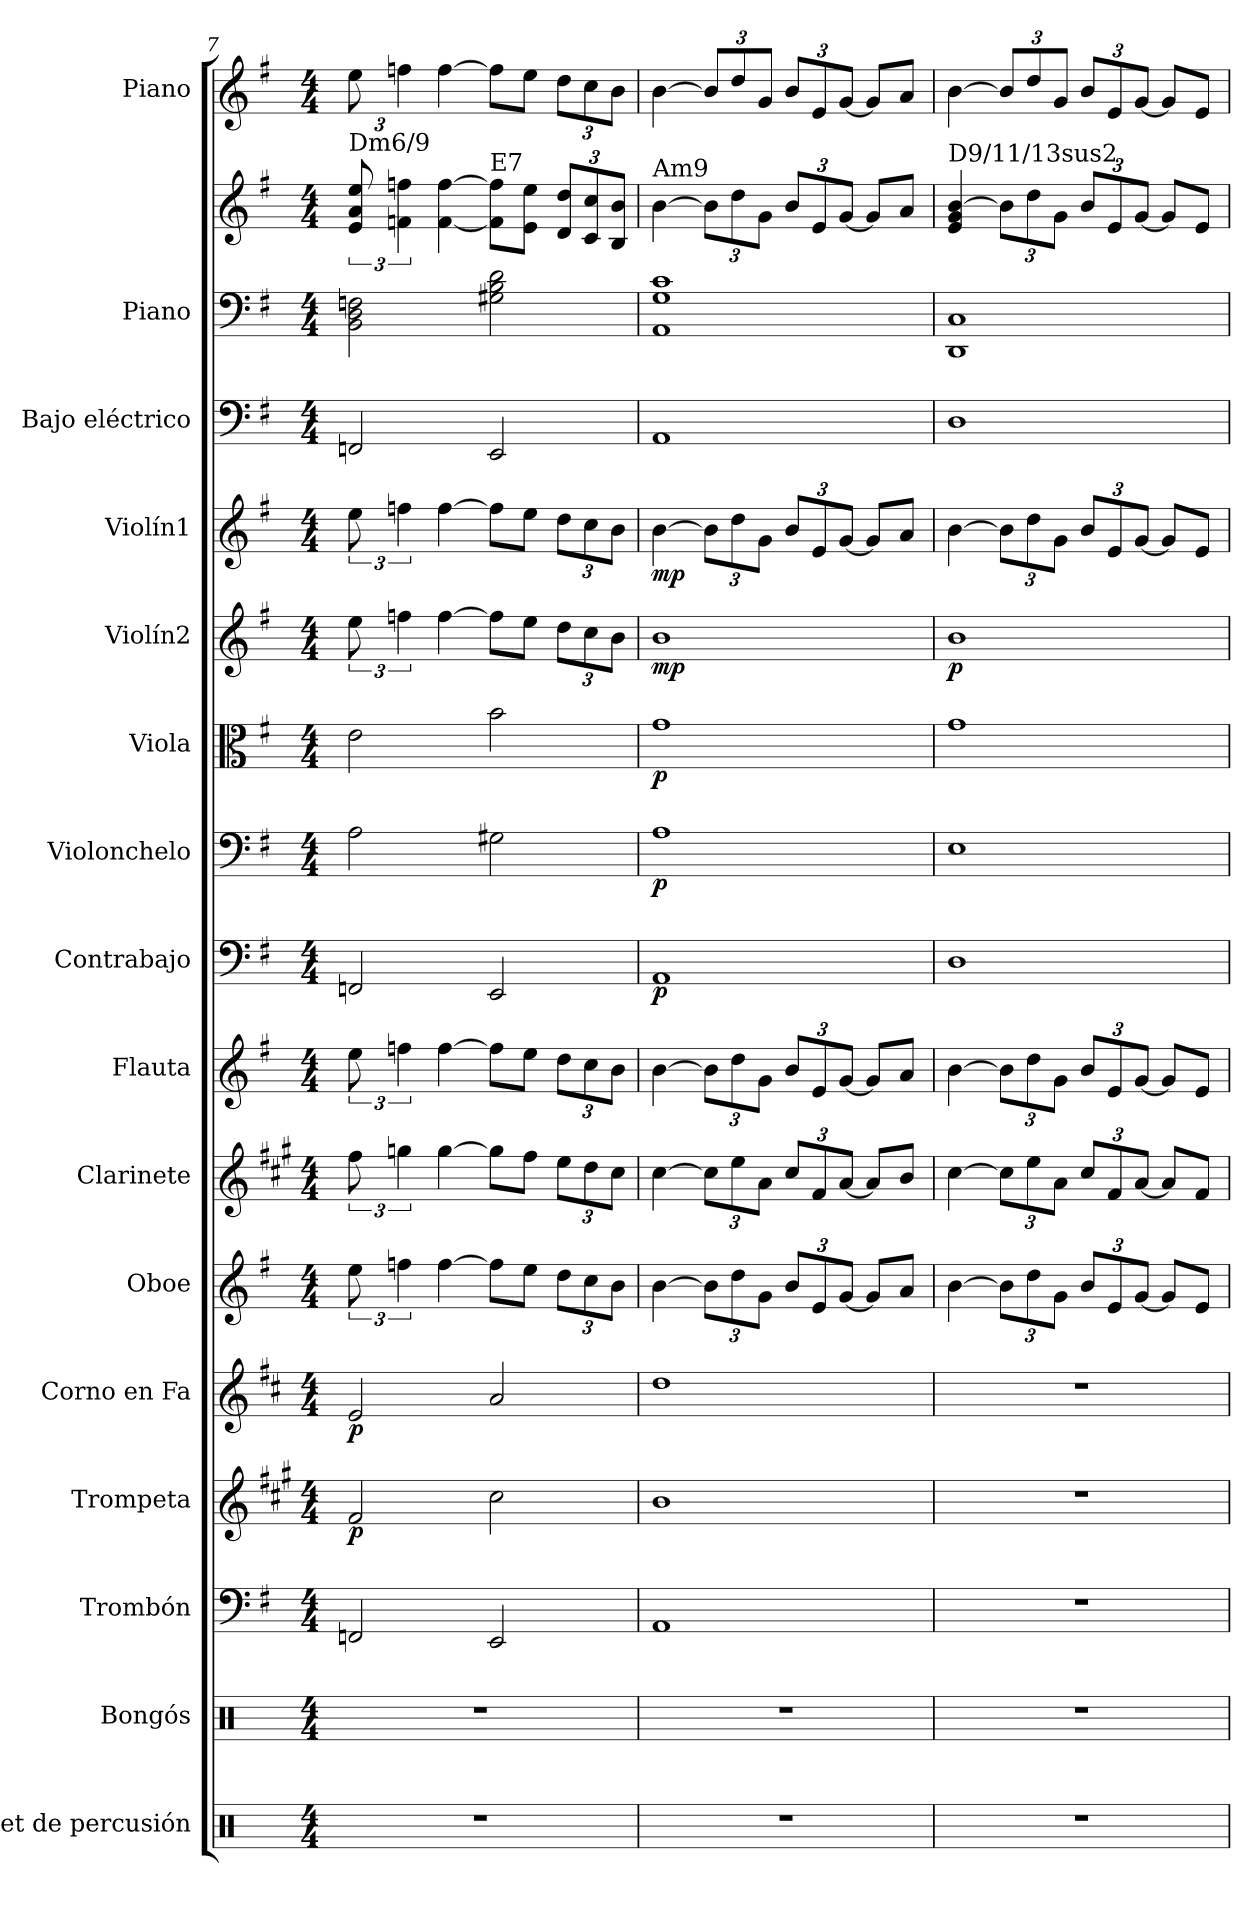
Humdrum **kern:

**kern	**kern	**kern	**kern	**dynam	**kern	**dynam	**kern	**kern	**kern	**kern	**dynam	**kern	**dynam	**kern	**dynam	**kern	**dynam	**kern	**dynam	**kern	**kern	**kern	**kern
*part16	*part15	*part14	*part13	*part13	*part12	*part12	*part11	*part10	*part9	*part8	*part8	*part7	*part7	*part6	*part6	*part5	*part5	*part4	*part4	*part3	*part2	*part2	*part1
*staff17	*staff16	*staff15	*staff14	*staff14	*staff13	*staff13	*staff12	*staff11	*staff10	*staff9	*staff9	*staff8	*staff8	*staff7	*staff7	*staff6	*staff6	*staff5	*staff5	*staff4	*staff3	*staff2	*staff1
*I"Set de percusión	*I"Bongós	*I"Trombón	*I"Trompeta	*	*I"Corno en Fa	*	*I"Oboe	*I"Clarinete	*I"Flauta	*I"Contrabajo	*	*I"Violonchelo	*	*I"Viola	*	*I"Violín2	*	*I"Violín1	*	*I"Bajo eléctrico	*I"Piano	*	*I"Piano
*	*I'Bon.	*I'Tbn.	*I'Tpt.	*	*I'Cor. Fa	*	*I'Ob.	*I'Cl.	*I'Fl.	*I'Cb.	*	*I'Vc.	*	*I'Vla.	*	*I'Vln.2	*	*I'Vln.1	*	*I'Baj. El.	*I'Pno.	*	*I'Pno.
*clefX	*clefX	*clefF4	*clefG2	*	*clefG2	*	*clefG2	*clefG2	*clefG2	*clefF4	*	*clefF4	*	*clefC3	*	*clefG2	*	*clefG2	*	*clefF4	*clefF4	*clefG2	*clefG2
*	*	*	*ITrd1c2	*	*ITrd4c7	*	*	*ITrd1c2	*	*ITrd7c12	*	*	*	*	*	*	*	*	*	*ITrd7c12	*	*	*
*k[]	*k[]	*k[f#]	*k[f#]	*	*k[f#]	*	*k[f#]	*k[f#]	*k[f#]	*k[f#]	*	*k[f#]	*	*k[f#]	*	*k[f#]	*	*k[f#]	*	*k[f#]	*k[f#]	*k[f#]	*k[f#]
*M4/4	*M4/4	*M4/4	*M4/4	*	*M4/4	*	*M4/4	*M4/4	*M4/4	*M4/4	*	*M4/4	*	*M4/4	*	*M4/4	*	*M4/4	*	*M4/4	*M4/4	*M4/4	*M4/4
*	*	*	*	*	*	*	*	*	*	*	*	*	*	*	*	*	*	*	*	*	*	*	*Xbrackettup
=7	=7	=7	=7	=7	=7	=7	=7	=7	=7	=7	=7	=7	=7	=7	=7	=7	=7	=7	=7	=7	=7	=7	=7
!	!	!	!	!	!	!	!	!	!	!	!	!	!	!	!	!	!	!	!	!	!	!LO:TX:a:t=Dm6/9	!
!	!	!	!	!LO:DY:b	!	!LO:DY:b	!	!	!	!	!	!	!	!	!	!	!	!	!	!	!	!	!
1r	1r	2FFn/	2e/	p	2A/	p	12ee\	12ee\	12ee\	2FFFn/	.	2A\	.	2e\	.	12ee\	.	12ee\	.	2FFFn/	2BB\ 2D\ 2Fn\	12e/ 12a/ 12ee/	12ee\
.	.	.	.	.	.	.	6ffn\	6ffn\	6ffn\	.	.	.	.	.	.	6ffn\	.	6ffn\	.	.	.	6fn\ 6ffn\	6ffn\
.	.	.	.	.	.	.	[4ff\	[4ff\	[4ff\	.	.	.	.	.	.	[4ff\	.	[4ff\	.	.	.	[4f\ [4ff\	[4ff\
!	!	!	!	!	!	!	!	!	!	!	!	!	!	!	!	!	!	!	!	!	!	!LO:TX:a:t=E7	!
.	.	2EE/	2b\	.	2d/	.	8ff\L]	8ff\L]	8ff\L]	2EEE/	.	2G#X\	.	2b\	.	8ff\L]	.	8ff\L]	.	2EEE/	2G#X\ 2B\ 2d\	8f\] 8ff\]L	8ff\L]
.	.	.	.	.	.	.	8ee\J	8ee\J	8ee\J	.	.	.	.	.	.	8ee\J	.	8ee\J	.	.	.	8e\ 8ee\J	8ee\J
*	*	*	*	*	*	*	*Xbrackettup	*Xbrackettup	*Xbrackettup	*	*	*	*	*	*	*Xbrackettup	*	*Xbrackettup	*	*	*	*Xbrackettup	*
.	.	.	.	.	.	.	12dd\L	12dd\L	12dd\L	.	.	.	.	.	.	12dd\L	.	12dd\L	.	.	.	12d/ 12dd/L	12dd\L
.	.	.	.	.	.	.	12cc\	12cc\	12cc\	.	.	.	.	.	.	12cc\	.	12cc\	.	.	.	12c/ 12cc/	12cc\
.	.	.	.	.	.	.	12b\J	12b\J	12b\J	.	.	.	.	.	.	12b\J	.	12b\J	.	.	.	12B/ 12b/J	12b\J
=8	=8	=8	=8	=8	=8	=8	=8	=8	=8	=8	=8	=8	=8	=8	=8	=8	=8	=8	=8	=8	=8	=8	=8
!	!	!	!	!	!	!	!	!	!	!	!	!	!	!	!	!	!	!	!	!	!	!LO:TX:a:t=Am9	!
!	!	!	!	!	!	!	!	!	!	!	!LO:DY:b	!	!LO:DY:b	!	!LO:DY:b	!	!LO:DY:b	!	!LO:DY:b	!	!	!	!
1r	1r	1AA	1a	.	1g	.	[4b\	[4b\	[4b\	1AAA	p	1A	p	1g	p	1b	mp	[4b\	mp	1AAA	1AA 1G 1c	[4b\	[4b\
.	.	.	.	.	.	.	12b\L]	12b\L]	12b\L]	.	.	.	.	.	.	.	.	12b\L]	.	.	.	12b\L]	12b/L]
.	.	.	.	.	.	.	12dd\	12dd\	12dd\	.	.	.	.	.	.	.	.	12dd\	.	.	.	12dd\	12dd/
.	.	.	.	.	.	.	12g\J	12g\J	12g\J	.	.	.	.	.	.	.	.	12g\J	.	.	.	12g\J	12g/J
.	.	.	.	.	.	.	12b/L	12b/L	12b/L	.	.	.	.	.	.	.	.	12b/L	.	.	.	12b/L	12b/L
.	.	.	.	.	.	.	12e/	12e/	12e/	.	.	.	.	.	.	.	.	12e/	.	.	.	12e/	12e/
.	.	.	.	.	.	.	[12g/J	[12g/J	[12g/J	.	.	.	.	.	.	.	.	[12g/J	.	.	.	[12g/J	[12g/J
.	.	.	.	.	.	.	8g/L]	8g/L]	8g/L]	.	.	.	.	.	.	.	.	8g/L]	.	.	.	8g/L]	8g/L]
.	.	.	.	.	.	.	8a/J	8a/J	8a/J	.	.	.	.	.	.	.	.	8a/J	.	.	.	8a/J	8a/J
=9	=9	=9	=9	=9	=9	=9	=9	=9	=9	=9	=9	=9	=9	=9	=9	=9	=9	=9	=9	=9	=9	=9	=9
!	!	!	!	!	!	!	!	!	!	!	!	!	!	!	!	!	!	!	!	!	!	!LO:TX:a:t=D9/11/13sus2	!
!	!	!	!	!	!	!	!	!	!	!	!	!	!	!	!	!	!LO:DY:b	!	!	!	!	!	!
1r	1r	1r	1r	.	1r	.	[4b\	[4b\	[4b\	1DD	.	1E	.	1g	.	1b	p	[4b\	.	1DD	1DD 1C	4e/ 4g/ [4b/	[4b\
.	.	.	.	.	.	.	12b\L]	12b\L]	12b\L]	.	.	.	.	.	.	.	.	12b\L]	.	.	.	12b\L]	12b/L]
.	.	.	.	.	.	.	12dd\	12dd\	12dd\	.	.	.	.	.	.	.	.	12dd\	.	.	.	12dd\	12dd/
.	.	.	.	.	.	.	12g\J	12g\J	12g\J	.	.	.	.	.	.	.	.	12g\J	.	.	.	12g\J	12g/J
.	.	.	.	.	.	.	12b/L	12b/L	12b/L	.	.	.	.	.	.	.	.	12b/L	.	.	.	12b/L	12b/L
.	.	.	.	.	.	.	12e/	12e/	12e/	.	.	.	.	.	.	.	.	12e/	.	.	.	12e/	12e/
.	.	.	.	.	.	.	[12g/J	[12g/J	[12g/J	.	.	.	.	.	.	.	.	[12g/J	.	.	.	[12g/J	[12g/J
.	.	.	.	.	.	.	8g/L]	8g/L]	8g/L]	.	.	.	.	.	.	.	.	8g/L]	.	.	.	8g/L]	8g/L]
.	.	.	.	.	.	.	8e/J	8e/J	8e/J	.	.	.	.	.	.	.	.	8e/J	.	.	.	8e/J	8e/J
=	=	=	=	=	=	=	=	=	=	=	=	=	=	=	=	=	=	=	=	=	=	=	=
*-	*-	*-	*-	*-	*-	*-	*-	*-	*-	*-	*-	*-	*-	*-	*-	*-	*-	*-	*-	*-	*-	*-	*-
